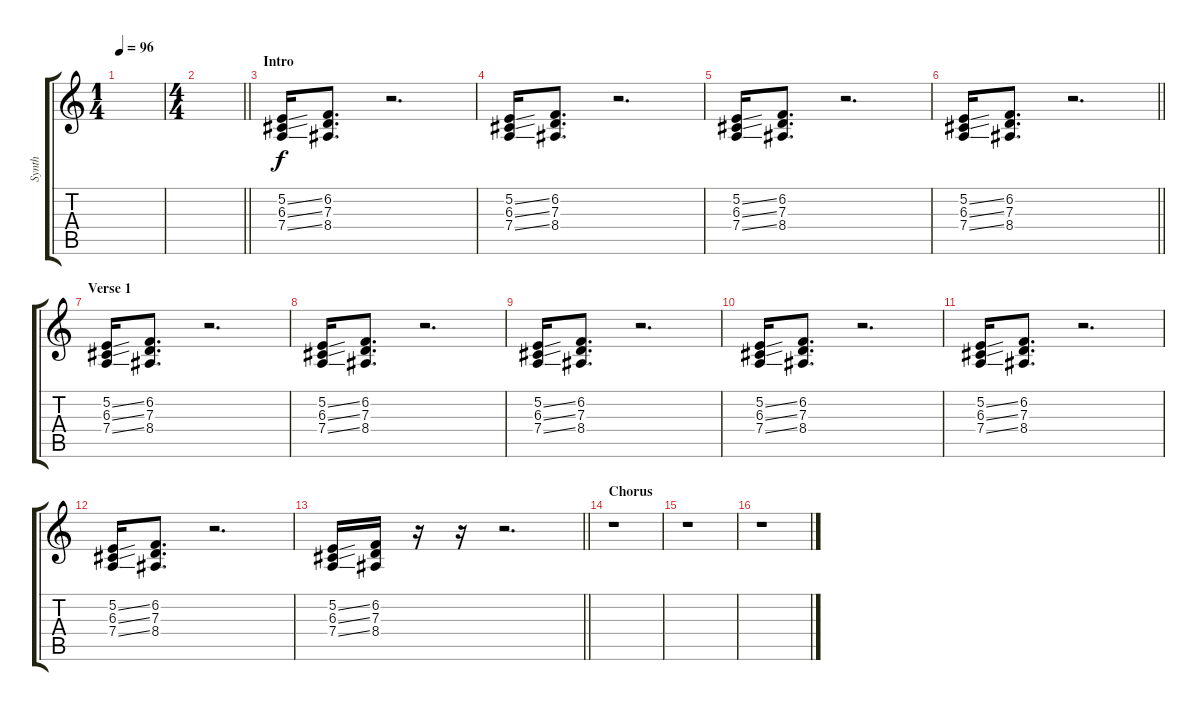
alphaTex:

\track ("Synth" "Synth") {instrument lead1square}
\staff {score tabs}
\tuning (E4 B3 G3 D3 A2 E2) {hide}
\ts (1 4)
\tempo 96
\clef g2
\ks c
|
\ts (4 4)
\barLineRight lightlight
|
\section ("" "Intro")
(5.2{ss} 6.3{ss} 7.4{ss}).16 (6.2 7.3 8.4).8{d} r.2{d} |
(5.2{ss} 6.3{ss} 7.4{ss}).16 (6.2 7.3 8.4).8{d} r.2{d} |
(5.2{ss} 6.3{ss} 7.4{ss}).16 (6.2 7.3 8.4).8{d} r.2{d} |
\barLineRight lightlight
(5.2{ss} 6.3{ss} 7.4{ss}).16 (6.2 7.3 8.4).8{d} r.2{d} |
\section ("" "Verse 1")
(5.2{ss} 6.3{ss} 7.4{ss}).16 (6.2 7.3 8.4).8{d} r.2{d} |
(5.2{ss} 6.3{ss} 7.4{ss}).16 (6.2 7.3 8.4).8{d} r.2{d} |
(5.2{ss} 6.3{ss} 7.4{ss}).16 (6.2 7.3 8.4).8{d} r.2{d} |
(5.2{ss} 6.3{ss} 7.4{ss}).16 (6.2 7.3 8.4).8{d} r.2{d} |
(5.2{ss} 6.3{ss} 7.4{ss}).16 (6.2 7.3 8.4).8{d} r.2{d} |
(5.2{ss} 6.3{ss} 7.4{ss}).16 (6.2 7.3 8.4).8{d} r.2{d} |
\barLineRight lightlight
(5.2{ss} 6.3{ss} 7.4{ss}).16 (6.2 7.3 8.4).16 r.16 r.16 r.2{d} |
\section ("" "Chorus")
r.1 |
r.1 |
r.1
